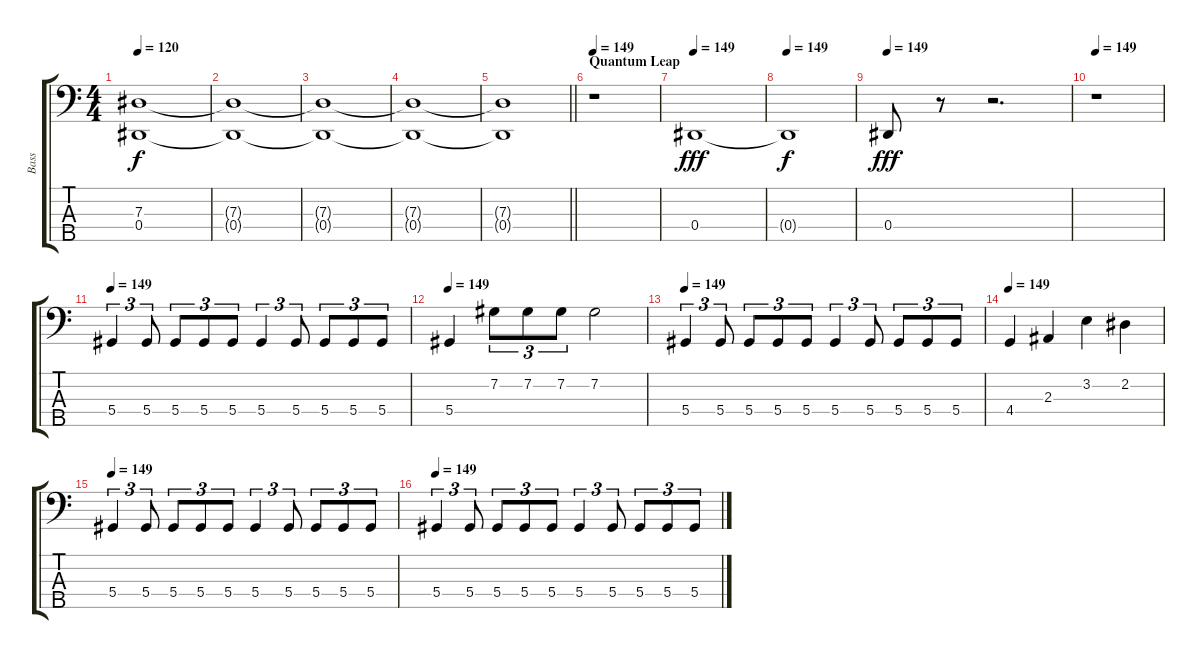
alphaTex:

\track ("Bass" "Bass") {instrument electricbassfinger}
\staff {score tabs}
\tuning (Gb2 Db2 Ab1 Eb1 Bb0) {hide}
\ts (4 4)
\tempo 120
\clef f4
\ks c
(7.3{t} 0.4{t}).1{dy f} |
(7.3{t} 0.4{t}).1 |
(7.3{t} 0.4{t}).1 |
(7.3{t} 0.4{t}).1 |
\barLineRight lightlight
(7.3{t} 0.4{t}).1 |
\section ("" "Quantum Leap")
\tempo 149
r.1 |
\tempo 149
0.4.1{dy fff volume 16 instrument electricbassfinger} |
\tempo 149
0.4{t}.1{dy f} |
\tempo 149
0.4.8{dy fff} r.8 r.2{d} |
\tempo 149
r.1 |
\tempo 149
5.4.4{tu (3 2)} 5.4.8{tu (3 2)} 5.4.8{tu (3 2)} 5.4.8{tu (3 2)} 5.4.8{tu (3 2)} 5.4.4{tu (3 2)} 5.4.8{tu (3 2)} 5.4.8{tu (3 2)} 5.4.8{tu (3 2)} 5.4.8{tu (3 2)} |
\tempo 149
5.4.4 7.2.8{tu (3 2)} 7.2.8{tu (3 2)} 7.2.8{tu (3 2)} 7.2.2 |
\tempo 149
5.4.4{tu (3 2)} 5.4.8{tu (3 2)} 5.4.8{tu (3 2)} 5.4.8{tu (3 2)} 5.4.8{tu (3 2)} 5.4.4{tu (3 2)} 5.4.8{tu (3 2)} 5.4.8{tu (3 2)} 5.4.8{tu (3 2)} 5.4.8{tu (3 2)} |
\tempo 149
4.4.4 2.3.4 3.2.4 2.2.4 |
\tempo 149
5.4.4{tu (3 2)} 5.4.8{tu (3 2)} 5.4.8{tu (3 2)} 5.4.8{tu (3 2)} 5.4.8{tu (3 2)} 5.4.4{tu (3 2)} 5.4.8{tu (3 2)} 5.4.8{tu (3 2)} 5.4.8{tu (3 2)} 5.4.8{tu (3 2)} |
\tempo 149
5.4.4{tu (3 2)} 5.4.8{tu (3 2)} 5.4.8{tu (3 2)} 5.4.8{tu (3 2)} 5.4.8{tu (3 2)} 5.4.4{tu (3 2)} 5.4.8{tu (3 2)} 5.4.8{tu (3 2)} 5.4.8{tu (3 2)} 5.4.8{tu (3 2)}
